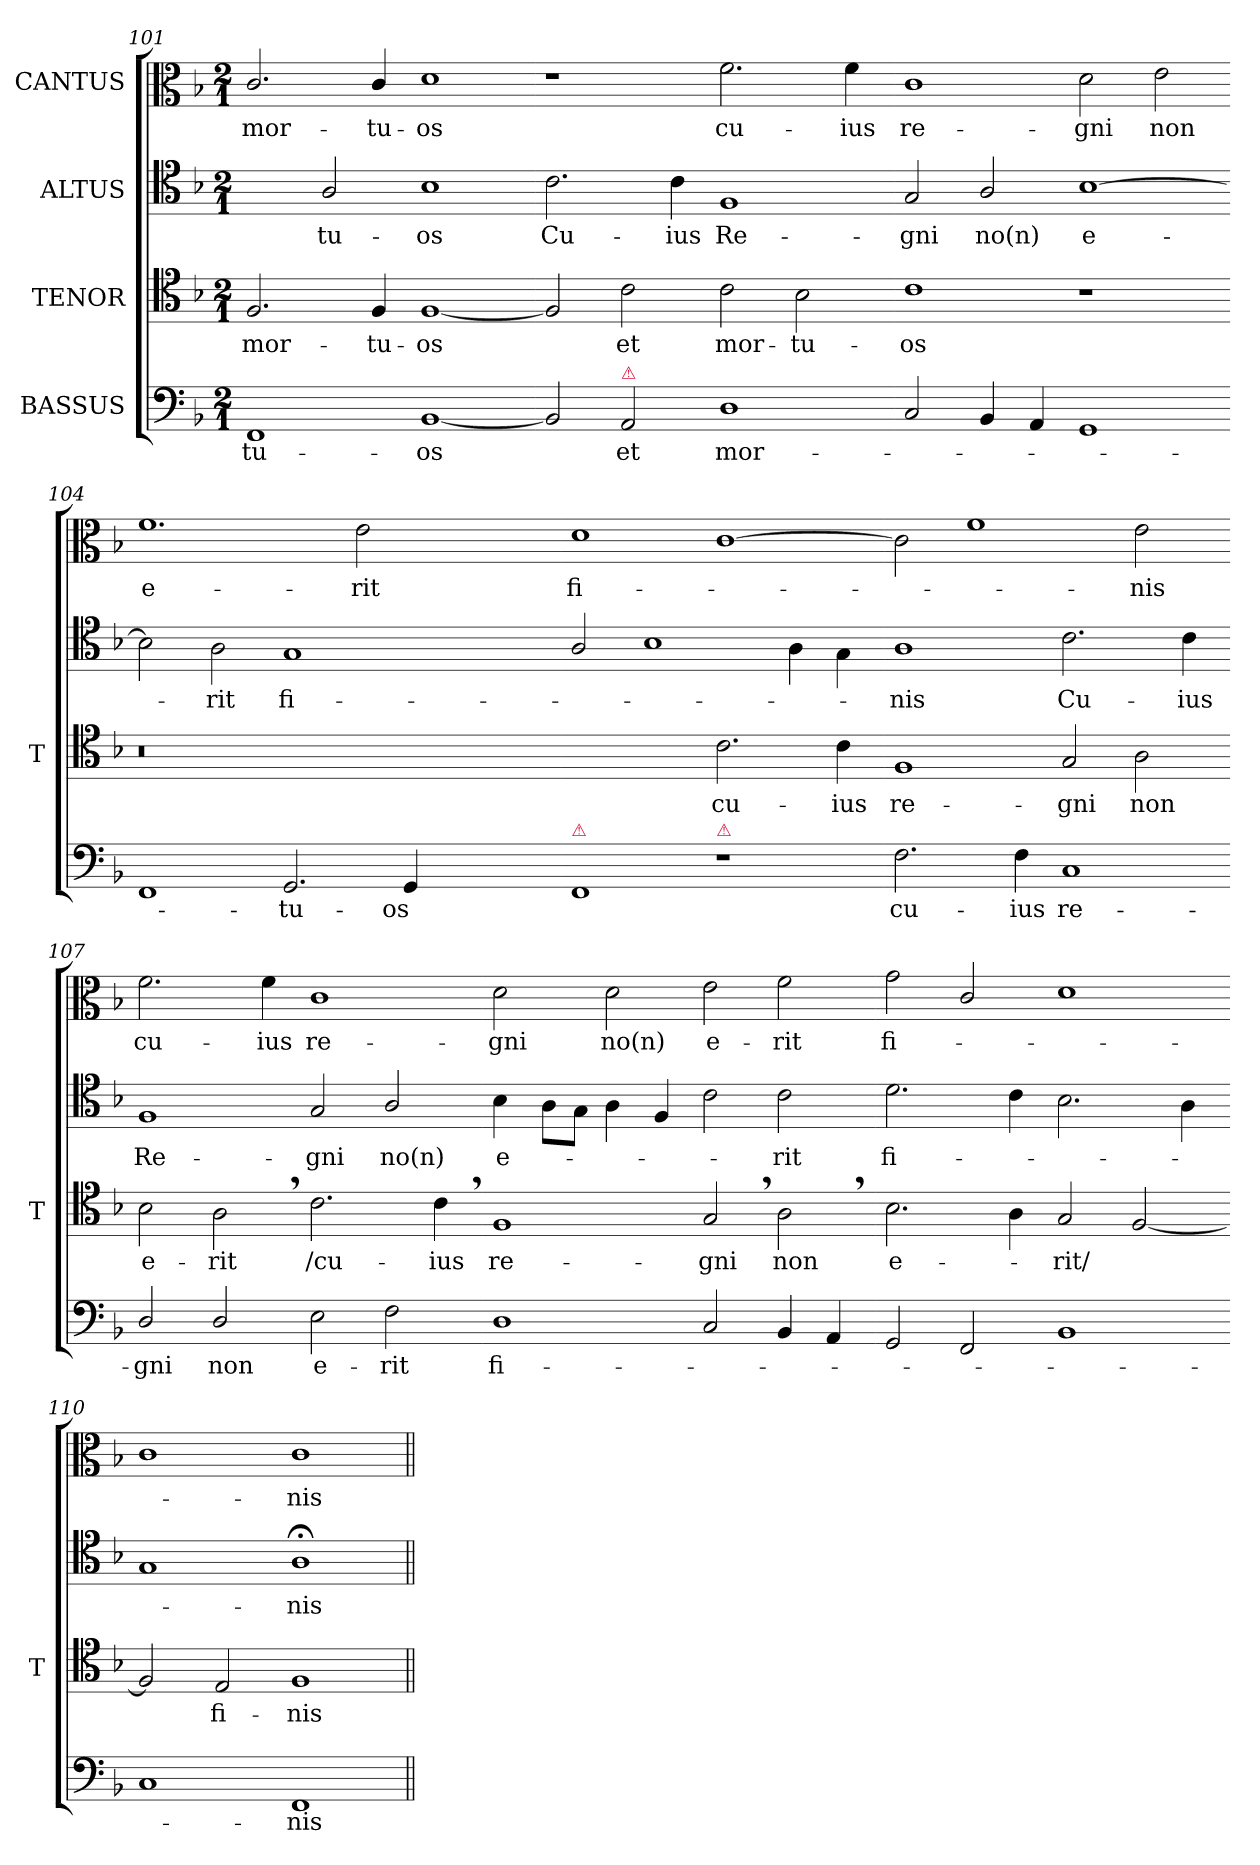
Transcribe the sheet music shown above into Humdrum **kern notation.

**kern	**text	**kern	**text	**kern	**text	**kern	**text
*part4	*part4	*part3	*part3	*part2	*part2	*part1	*part1
*staff4	*staff4	*staff3	*staff3	*staff2	*staff2	*staff1	*staff1
*I"BASSUS	*	*I"TENOR	*	*I"ALTUS	*	*I"CANTUS	*
*	*	*I'T	*	*	*	*	*
*clefF4	*	*clefC4	*	*clefC4	*	*clefC3	*
*k[b-]	*	*k[b-]	*	*k[b-]	*	*k[b-]	*
*M2/1	*	*M2/1	*	*M2/1	*	*M2/1	*
=101	=101	=101	=101	=101	=101	=101	=101
1FF	-tu-	2.F/	mor-	2ryy	.	2.c/	mor-
.	.	.	.	2A/	-tu-	.	.
.	.	4F/	-tu-	.	.	4c/	-tu-
[1BB-	-os	[1F	-os	1B-	-os	1d	-os
=102-	=102-	=102-	=102-	=102-	=102-	=102-	=102-
2BB-]	.	2F]	.	2.c\	Cu-	1r	.
!LO:TX:a:color=crimson:t=⚠	!	!	!	!	!	!	!
2AA/	et	2c\	et	.	.	.	.
.	.	.	.	4c\	-ius	.	.
1D	mor-	2c\	mor-	1F	Re-	2.f\	cu-
.	.	2B-\	-tu-	.	.	.	.
.	.	.	.	.	.	4f\	-ius
=103-	=103-	=103-	=103-	=103-	=103-	=103-	=103-
2C/	.	1c	-os	2G/	-gni	1c	re-
4BB-/	.	.	.	2A/	no(n)	.	.
4AA/	.	.	.	.	.	.	.
1GG	.	1r	.	[1B-	e-	2d\	-gni
.	.	.	.	.	.	2e\	non
=104-	=104-	=104-	=104-	=104-	=104-	=104-	=104-
1FF	.	0.r	.	2B-]	.	1.f	e-
.	.	.	.	2A\	-rit	.	.
2.GG/	-tu-	.	.	1G	fi-	.	.
.	.	.	.	.	.	2e\	-rit
4GG/	-os	.	.	.	.	.	.
1ryy	.	.	.	1ryy	.	1ryy	.
=105-	=105-	=105-	=105-	=105-	=105-	=105-	=105-
!LO:TX:a:color=crimson:t=⚠	!	!	!	!	!	!	!
1FF	.	1ryy	.	2A/	.	1d	fi-
.	.	.	.	1B-	.	.	.
!LO:TX:a:color=crimson:t=⚠	!	!	!	!	!	!	!
1r	.	2.c\	cu-	.	.	[1c	.
.	.	.	.	4A\	.	.	.
.	.	4c\	-ius	4G\	.	.	.
=106-	=106-	=106-	=106-	=106-	=106-	=106-	=106-
2.F\	cu-	1F	re-	1A	-nis	2c]	.
.	.	.	.	.	.	1f	.
4F\	-ius	.	.	.	.	.	.
1C	re-	2G/	-gni	2.c\	Cu-	.	.
.	.	2A\	non	.	.	2e\	-nis
.	.	.	.	4c\	-ius	.	.
=107-	=107-	=107-	=107-	=107-	=107-	=107-	=107-
2D/	-gni	2B-\	e-	1F	Re-	2.f\	cu-
2D/	non	2A,\	-rit	.	.	.	.
.	.	.	.	.	.	4f\	-ius
2E\	e-	2.c\	/cu-	2G/	-gni	1c	re-
2F\	-rit	.	.	2A/	no(n)	.	.
.	.	4c,\	-ius	.	.	.	.
=108-	=108-	=108-	=108-	=108-	=108-	=108-	=108-
1D	fi-	1F	re-	4B-\	e-	2d\	-gni
.	.	.	.	8A\L	.	.	.
.	.	.	.	8G\J	.	.	.
.	.	.	.	4A\	.	2d\	no(n)
.	.	.	.	4F/	.	.	.
2C/	.	2G,/	-gni	2c\	.	2e\	e-
4BB-/	.	2A,\	non	2c\	-rit	2f\	-rit
4AA/	.	.	.	.	.	.	.
=109-	=109-	=109-	=109-	=109-	=109-	=109-	=109-
2GG/	.	2.B-\	e-	2.d\	fi-	2g\	fi-
2FF/	.	.	.	.	.	2c/	.
.	.	4A\	.	4c\	.	.	.
1BB-	.	2G/	-rit/	2.B-\	.	1d	.
.	.	[2F/	.	.	.	.	.
.	.	.	.	4A\	.	.	.
=110-	=110-	=110-	=110-	=110-	=110-	=110-	=110-
1C	.	2F/]	.	1G	.	1c	.
.	.	2E/	fi-	.	.	.	.
1FF	-nis	1F	-nis	1A;<	-nis	1c	-nis
=||	=||	=||	=||	=||	=||	=||	=||
*-	*-	*-	*-	*-	*-	*-	*-
